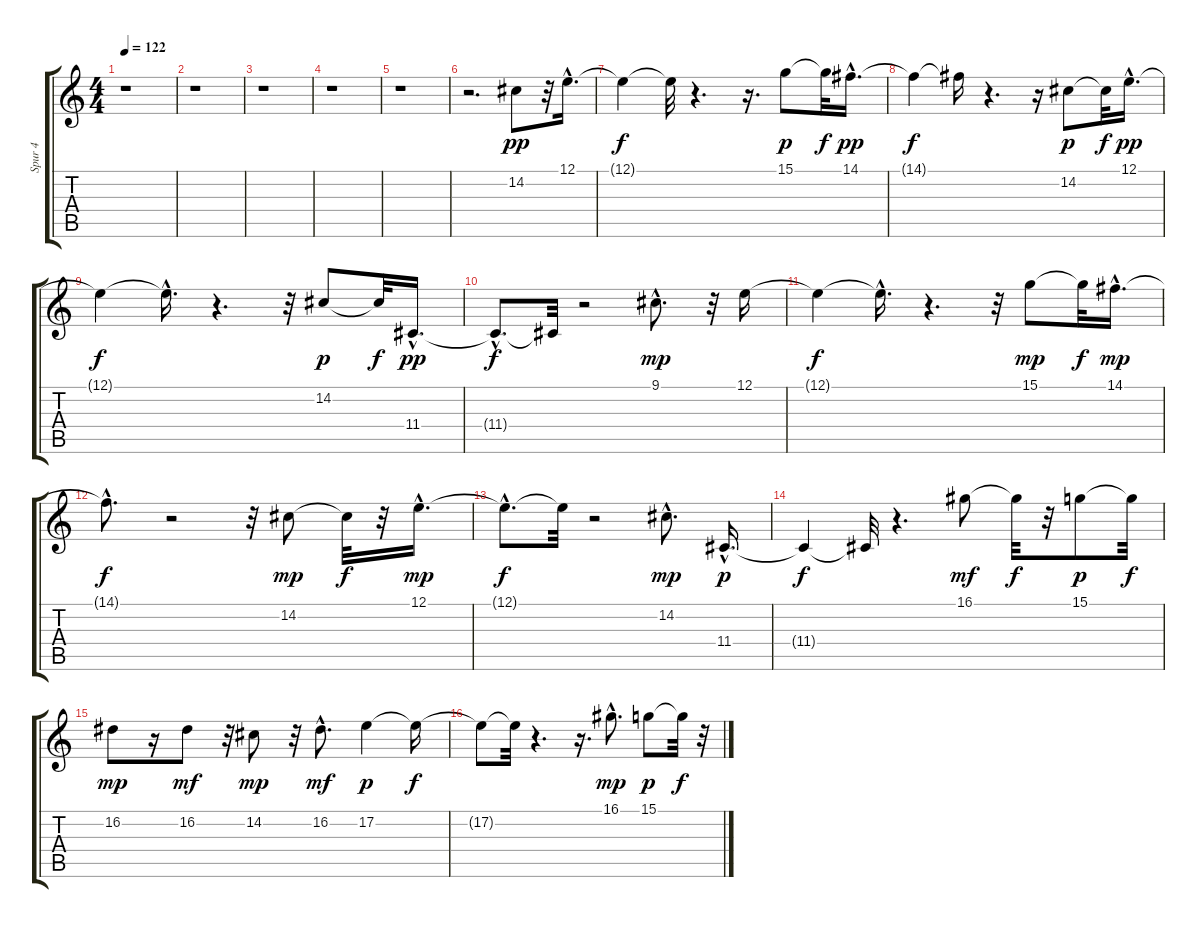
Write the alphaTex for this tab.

\track ("Spur 4" "Spur 4") {instrument lead3calliope}
\staff {score tabs}
\tuning (E4 B3 G3 D3 A2 E2) {hide}
\ts (4 4)
\tempo 122
\clef g2
\ks c
r.1{dy pp instrument lead3calliope} |
r.1 |
r.1 |
r.1 |
r.1 |
r.2{d} 14.2.8 r.32 12.1{hac}.16{d} |
12.1{t}.4{dy f} 12.1{t}.32 r.4{d} r.16{d} 15.1.8{dy p} 15.1{t}.32{dy f} 14.1{hac}.16{d dy pp} |
14.1{t}.4{dy f} 14.1{t}.16 r.4{d} r.16 14.2.8{dy p} 14.2{t}.32{dy f} 12.1{hac}.16{d dy pp} |
12.1{t}.4{dy f} 12.1{hac t}.16{d} r.4{d} r.32 14.2.8{dy p} 14.2{t}.32{dy f} 11.4{hac}.16{d dy pp} |
11.4{hac t}.8{d dy f} 11.4{t}.32 r.2 9.1{hac}.8{d dy mp} r.32 12.1.16 |
12.1{t}.4{dy f} 12.1{hac t}.16{d} r.4{d} r.32 15.1.8{dy mp} 15.1{t}.32{dy f} 14.1{hac}.16{d dy mp} |
14.1{hac t}.8{d dy f} r.2 r.32 14.2.8{dy mp} 14.2{t}.32{dy f} r.32 12.1{hac}.16{d dy mp} |
12.1{hac t}.8{d dy f} 12.1{t}.32 r.2 14.2{hac}.8{d dy mp} 11.4{hac}.16{d dy p} |
11.4{t}.4{dy f} 11.4{t}.32 r.4{d} 16.1.8{dy mf} 16.1{t}.32{dy f} r.32 15.1.8{dy p} 15.1{t}.32{dy f} |
16.2.8{dy mp} r.16 16.2.8{dy mf} r.32 14.2.8{dy mp} r.32 16.2{hac}.8{d dy mf} 17.2.4{dy p} 17.2{t}.16{dy f} |
17.2{t}.8 17.2{t}.32 r.4{d} r.16{d} 16.1{hac}.8{d dy mp} 15.1.8{dy p} 15.1{t}.32{dy f} r.32
